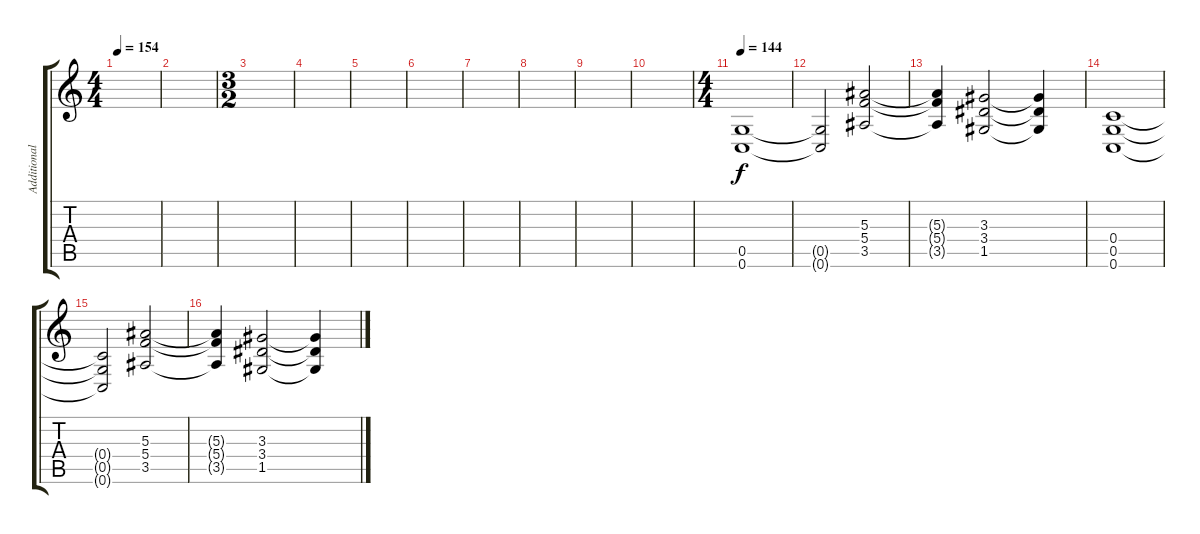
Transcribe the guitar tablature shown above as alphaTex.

\track ("Additional Guitar" "Additional") {instrument distortionguitar}
\staff {score tabs}
\tuning (D4 A3 F3 C3 G2 C2) {hide}
\ts (4 4)
\tempo 154
\clef g2
\ks c
|
|
\ts (3 2)
|
|
|
|
|
|
|
|
\ts (4 4)
\tempo 144
(0.5 0.6).1 |
(0.5{t} 0.6{t}).2 (5.3 5.4 3.5).2 |
(5.3{t} 5.4{t} 3.5{t}).4 (3.3 3.4 1.5).2 (3.3{t} 3.4{t} 1.5{t}).4 |
(0.4 0.5 0.6).1 |
(0.4{t} 0.5{t} 0.6{t}).2 (5.3 5.4 3.5).2 |
(5.3{t} 5.4{t} 3.5{t}).4 (3.3 3.4 1.5).2 (3.3{t} 3.4{t} 1.5{t}).4
